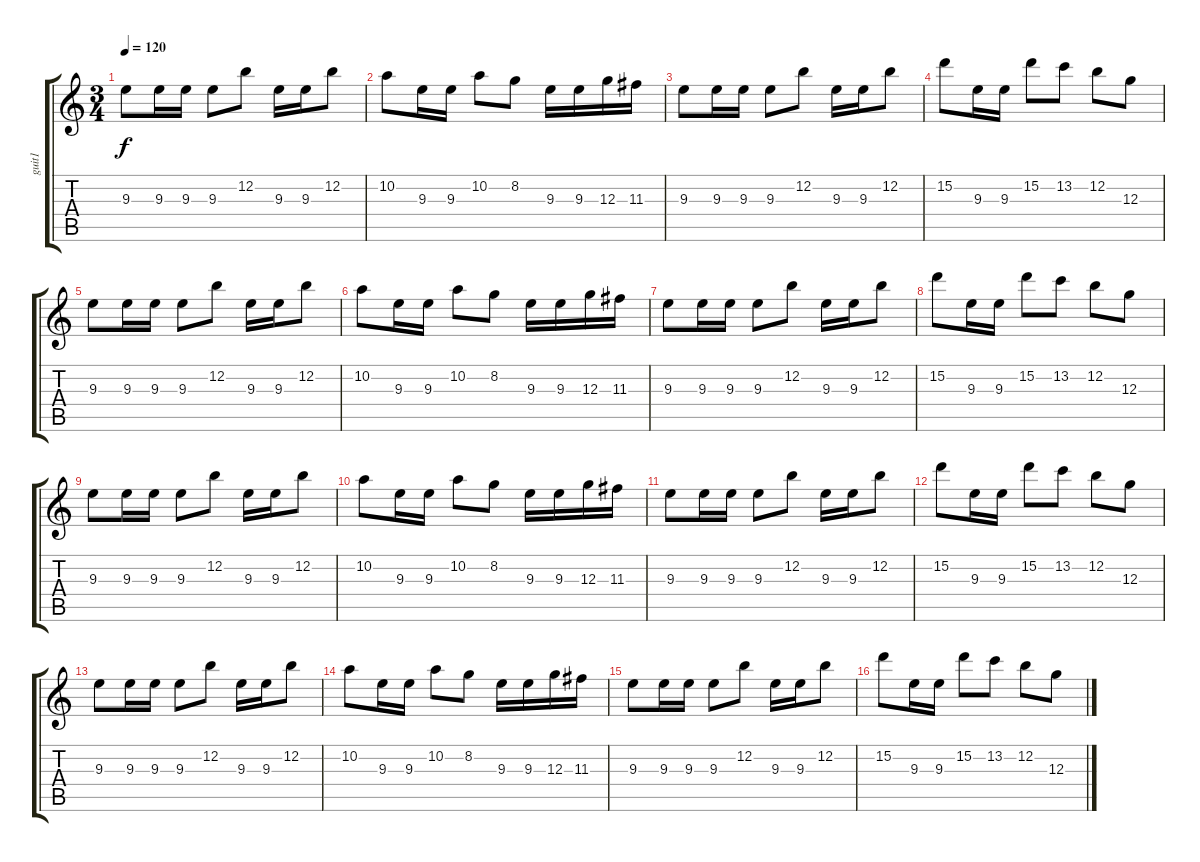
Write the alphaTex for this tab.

\track ("guit1" "guit1") {instrument distortionguitar}
\staff {score tabs}
\tuning (E4 B3 G3 D3 A2 E2) {hide}
\ts (3 4)
\tempo 120
\clef g2
\ks c
9.3.8{dy f} 9.3.16 9.3.16 9.3.8 12.2.8 9.3.16 9.3.16 12.2.8 |
10.2.8 9.3.16 9.3.16 10.2.8 8.2.8 9.3.16 9.3.16 12.3.16 11.3.16 |
9.3.8 9.3.16 9.3.16 9.3.8 12.2.8 9.3.16 9.3.16 12.2.8 |
15.2.8 9.3.16 9.3.16 15.2.8 13.2.8 12.2.8 12.3.8 |
9.3.8 9.3.16 9.3.16 9.3.8 12.2.8 9.3.16 9.3.16 12.2.8 |
10.2.8 9.3.16 9.3.16 10.2.8 8.2.8 9.3.16 9.3.16 12.3.16 11.3.16 |
9.3.8 9.3.16 9.3.16 9.3.8 12.2.8 9.3.16 9.3.16 12.2.8 |
15.2.8 9.3.16 9.3.16 15.2.8 13.2.8 12.2.8 12.3.8 |
9.3.8 9.3.16 9.3.16 9.3.8 12.2.8 9.3.16 9.3.16 12.2.8 |
10.2.8 9.3.16 9.3.16 10.2.8 8.2.8 9.3.16 9.3.16 12.3.16 11.3.16 |
9.3.8 9.3.16 9.3.16 9.3.8 12.2.8 9.3.16 9.3.16 12.2.8 |
15.2.8 9.3.16 9.3.16 15.2.8 13.2.8 12.2.8 12.3.8 |
9.3.8 9.3.16 9.3.16 9.3.8 12.2.8 9.3.16 9.3.16 12.2.8 |
10.2.8 9.3.16 9.3.16 10.2.8 8.2.8 9.3.16 9.3.16 12.3.16 11.3.16 |
9.3.8 9.3.16 9.3.16 9.3.8 12.2.8 9.3.16 9.3.16 12.2.8 |
15.2.8 9.3.16 9.3.16 15.2.8 13.2.8 12.2.8 12.3.8
